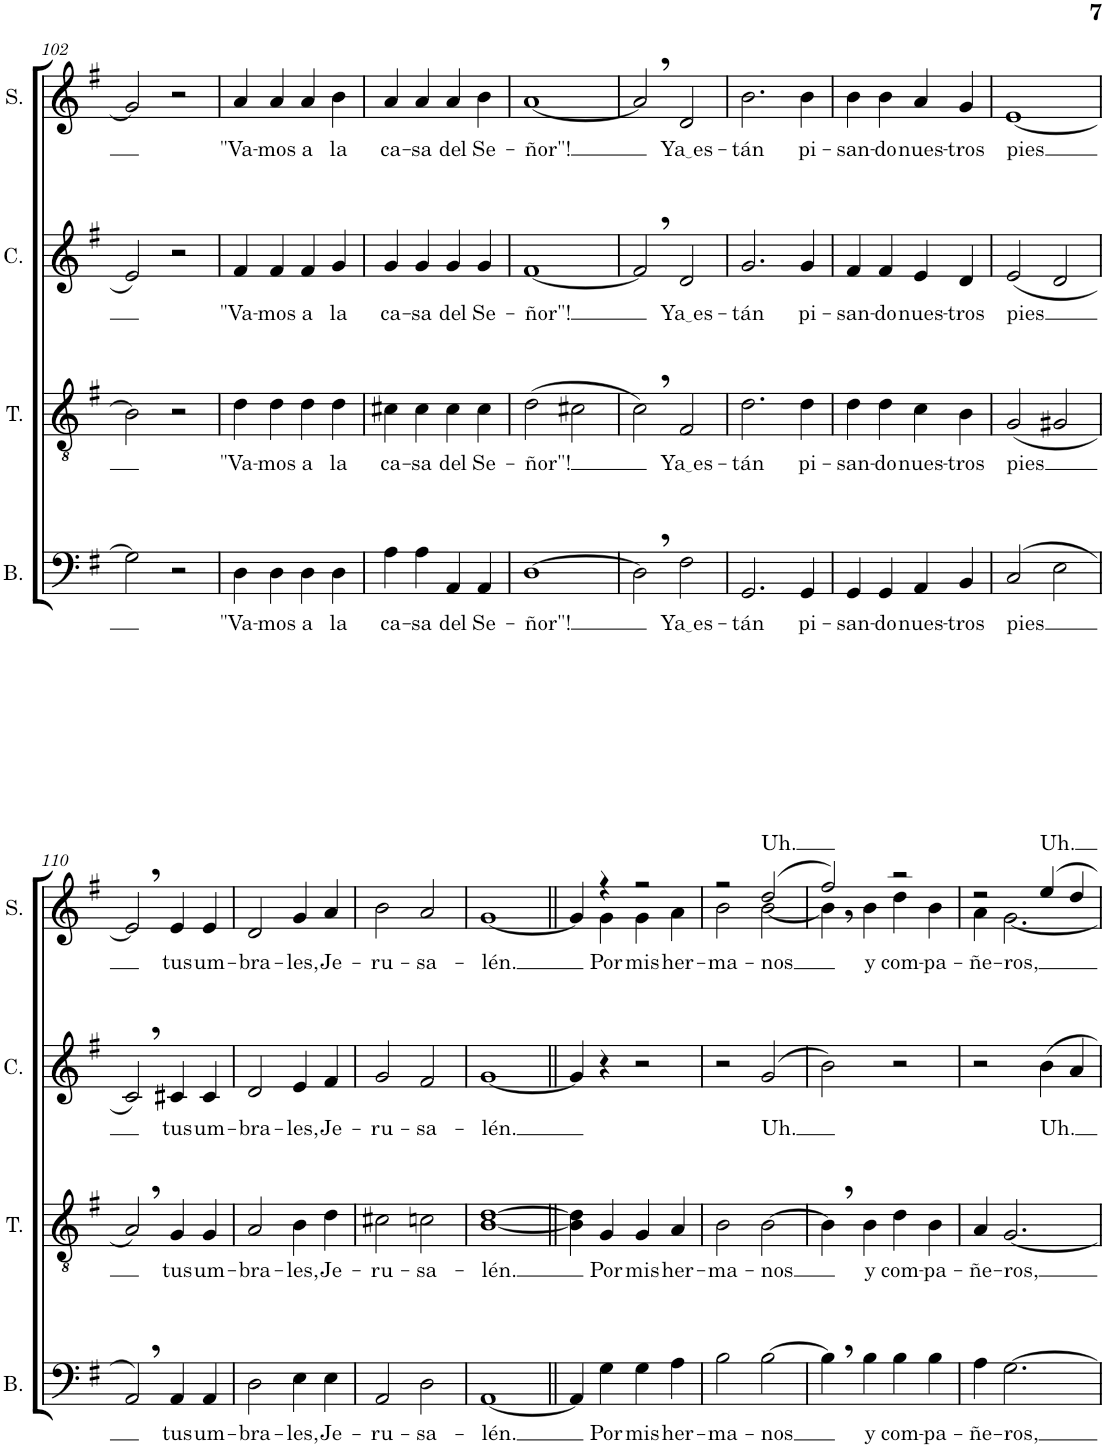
**kern	**text	**kern	**text	**kern	**text	**kern	**text	**harte
*part4	*part4	*part3	*part3	*part2	*part2	*part1	*part1	*part1
*staff4	*staff4	*staff3	*staff3	*staff2	*staff2	*staff1	*staff1	*
*I"Bajo	*	*I"Tenor	*	*I"Contralto	*	*I"Soprano	*	*
*I'B.	*	*I'T.	*	*I'C.	*	*I'S.	*	*
!!LO:PB:g=z
*clefF4	*	*clefGv2	*	*clefG2	*	*clefG2	*	*
*k[f#]	*	*k[f#]	*	*k[f#]	*	*k[f#]	*	*
*M2/2	*	*M2/2	*	*M2/2	*	*M2/2	*	*
*met(c|)	*	*met(c|)	*	*met(c|)	*	*met(c|)	*	*
=102	=102	=102	=102	=102	=102	=102	=102	=102
!	!	!	!	!	!	!	!	!LO:H:kt=m
2G\]	.	2B\]	.	2e/	.	2g/]	.	E:min
!	!	!	!	!	!	!	!	!LO:H:kt=7
2r	.	2r	.	2r	.	2r	.	A:7
=103	=103	=103	=103	=103	=103	=103	=103	=103
!	!LO:LY:b	!	!LO:LY:b	!	!LO:LY:b	!	!LO:LY:b	!
4D\	"Va-	4d\	"Va-	4f#/	"Va-	4a/	"Va-	D:maj
!	!LO:LY:b	!	!LO:LY:b	!	!LO:LY:b	!	!LO:LY:b	!
4D\	-mos	4d\	-mos	4f#/	-mos	4a/	-mos	.
!	!LO:LY:b	!	!LO:LY:b	!	!LO:LY:b	!	!LO:LY:b	!
4D\	a	4d\	a	4f#/	a	4a/	a	.
!	!LO:LY:b	!	!LO:LY:b	!	!LO:LY:b	!	!LO:LY:b	!
4D\	la	4d\	la	4g/	la	4b\	la	.
=104	=104	=104	=104	=104	=104	=104	=104	=104
!	!LO:LY:b	!	!LO:LY:b	!	!LO:LY:b	!	!LO:LY:b	!LO:H:kt=7
4A\	ca-	4c#X\	ca-	4g/	ca-	4a/	ca-	A:7
!	!LO:LY:b	!	!LO:LY:b	!	!LO:LY:b	!	!LO:LY:b	!
4A\	-sa	4c#\	-sa	4g/	-sa	4a/	-sa	.
!	!LO:LY:b	!	!LO:LY:b	!	!LO:LY:b	!	!LO:LY:b	!
4AA/	del	4c#\	del	4g/	del	4a/	del	.
!	!LO:LY:b	!	!LO:LY:b	!	!LO:LY:b	!	!LO:LY:b	!
4AA/	Se-	4c#\	Se-	4g/	Se-	4b\	Se-	.
=105	=105	=105	=105	=105	=105	=105	=105	=105
!	!LO:LY:b	!	!LO:LY:b	!	!LO:LY:b	!	!LO:LY:b	!
[1D	-ñor"!	(2d\	-ñor"!	[1f#	-ñor"!	[1a	-ñor"!	D:maj
.	.	2c#X\	.	.	.	.	.	.
=106	=106	=106	=106	=106	=106	=106	=106	=106
!	!	!	!	!	!	!	!	!LO:H:kt=7
2D,\]	.	2c,\)	.	2f#,/]	.	2a,/]	.	D:7
!	!LO:LY:b	!	!LO:LY:b	!	!LO:LY:b	!	!LO:LY:b	!
2F#\	Ya es	2F#/	Ya es	2d/	Ya es	2d/	Ya es	.
=107	=107	=107	=107	=107	=107	=107	=107	=107
!	!LO:LY:b	!	!LO:LY:b	!	!LO:LY:b	!	!LO:LY:b	!LO:H:kt=7
2.GG/	-tán	2.d\	-tán	2.g/	-tán	2.b\	-tán	G:7
!	!LO:LY:b	!	!LO:LY:b	!	!LO:LY:b	!	!LO:LY:b	!
4GG/	pi-	4d\	pi-	4g/	pi-	4b\	pi-	.
=108	=108	=108	=108	=108	=108	=108	=108	=108
!	!LO:LY:b	!	!LO:LY:b	!	!LO:LY:b	!	!LO:LY:b	!
4GG/	-san-	4d\	-san-	4f#/	-san-	4b\	-san-	.
!	!LO:LY:b	!	!LO:LY:b	!	!LO:LY:b	!	!LO:LY:b	!
4GG/	-do	4d\	-do	4f#/	-do	4b\	-do	.
!	!LO:LY:b	!	!LO:LY:b	!	!LO:LY:b	!	!LO:LY:b	!
4AA/	nues-	4c\	nues-	4e/	nues-	4a/	nues-	.
!	!LO:LY:b	!	!LO:LY:b	!	!LO:LY:b	!	!LO:LY:b	!
4BB/	-tros	4B\	-tros	4d/	-tros	4g/	-tros	.
=109	=109	=109	=109	=109	=109	=109	=109	=109
!	!LO:LY:b	!	!LO:LY:b	!	!LO:LY:b	!	!LO:LY:b	!
*	*	*	*	*	*	*^	*	*
(2C/	pies	(2G/	pies	(2e/	pies	[1e	2ryy	pies	C:maj
!	!	!	!	!	!	!	!	!	!LO:H:kt=7
2E\	.	2G#X/	.	2d/	.	.	2ryy	.	E:7
!!LO:LB:g=z
=110	=110	=110	=110	=110	=110	=110	=110	=110	=110
!	!	!	!	!	!	!	!	!	!LO:H:kt=m
*	*	*	*	*	*	*v	*v	*	*
2AA,/)	.	2A,/)	.	2c,/)	.	2e,/]	.	A:min
!	!LO:LY:b	!	!LO:LY:b	!	!LO:LY:b	!	!LO:LY:b	!LO:H:kt=7
4AA/	tus	4G/	tus	4c#X/	tus	4e/	tus	A:7
!	!LO:LY:b	!	!LO:LY:b	!	!LO:LY:b	!	!LO:LY:b	!
4AA/	um-	4G/	um-	4c#/	um-	4e/	um-	.
=111	=111	=111	=111	=111	=111	=111	=111	=111
!	!LO:LY:b	!	!LO:LY:b	!	!LO:LY:b	!	!LO:LY:b	!
2D\	-bra-	2A/	-bra-	2d/	-bra-	2d/	-bra-	D:maj
!	!LO:LY:b	!	!LO:LY:b	!	!LO:LY:b	!	!LO:LY:b	!LO:H:kt=m7
4E\	-les,	4B\	-les,	4e/	-les,	4g/	-les,	E:min7
!	!LO:LY:b	!	!LO:LY:b	!	!LO:LY:b	!	!LO:LY:b	!
4E\	Je-	4d\	Je-	4f#/	Je-	4a/	Je-	.
=112	=112	=112	=112	=112	=112	=112	=112	=112
!	!LO:LY:b	!	!LO:LY:b	!	!LO:LY:b	!	!LO:LY:b	!LO:H:kt=7
2AA/	-ru-	2c#X\	-ru-	2g/	-ru-	2b\	-ru-	A:7
!	!LO:LY:b	!	!LO:LY:b	!	!LO:LY:b	!	!LO:LY:b	!LO:H:kt=7
2D\	-sa-	2cn\	-sa-	2f#/	-sa-	2a/	-sa-	D:7
=113	=113	=113	=113	=113	=113	=113	=113	=113
!	!LO:LY:b	!	!LO:LY:b	!	!LO:LY:b	!	!LO:LY:b	!
[1AA	-lén.	[1B [1d	-lén.	[1g	-lén.	[1g	-lén.	G:maj
=114||	=114||	=114||	=114||	=114||	=114||	=114||	=114||	=114||
*	*	*	*	*	*	*^	*	*
4AA/]	.	4B\] 4d\]	.	4g/]	.	4g/]	4ryy	.	.
!	!LO:LY:b	!	!LO:LY:b	!	!	!	!	!LO:LY:b	!
4G\	Por	4G/	Por	4r	.	4r	4g\	Por	.
!	!LO:LY:b	!	!LO:LY:b	!	!	!	!	!LO:LY:b	!
4G\	mis	4G/	mis	2r	.	2r	4g\	mis	.
!	!LO:LY:b	!	!LO:LY:b	!	!	!	!	!LO:LY:b	!
4A\	her-	4A/	her-	.	.	.	4a\	her-	.
=115	=115	=115	=115	=115	=115	=115	=115	=115	=115
!	!LO:LY:b	!	!LO:LY:b	!	!	!	!	!LO:LY:b	!
2B\	-ma-	2B\	-ma-	2r	.	2r	2b\	-ma-	.
!	!LO:LY:b	!	!LO:LY:b	!	!LO:LY:b	!	!	!LO:LY:a	!
!	!	!	!	!	!	!	!	!LO:LY:b	!
[2B\	-nos	[2B\	-nos	(2g/	Uh.	(2dd/	[2b\	-nos	.
=116	=116	=116	=116	=116	=116	=116	=116	=116	=116
!	!	!	!	!	!	!	!	!	!LO:H:kt=m
4B,\]	.	4B,\]	.	2b\)	.	2ff#/)	4b,<\]	.	B:min
!	!LO:LY:b	!	!LO:LY:b	!	!	!	!	!LO:LY:b	!
4B\	y	4B\	y	.	.	.	4b\	y	.
!	!LO:LY:b	!	!LO:LY:b	!	!	!	!	!LO:LY:b	!
4B\	com-	4d\	com-	2r	.	2r	4dd\	com-	.
!	!LO:LY:b	!	!LO:LY:b	!	!	!	!	!LO:LY:b	!
4B\	-pa-	4B\	-pa-	.	.	.	4b\	-pa-	.
=117	=117	=117	=117	=117	=117	=117	=117	=117	=117
!	!LO:LY:b	!	!LO:LY:b	!	!	!	!	!LO:LY:b	!LO:H:kt=m
4A\	-ñe-	4A/	-ñe-	2r	.	2r	4a\	-ñe-	E:min
!	!LO:LY:b	!	!LO:LY:b	!	!	!	!	!LO:LY:b	!
[2.G\	-ros,	[2.G/	-ros,	.	.	.	[2.g\	-ros,	.
!	!	!	!	!	!LO:LY:b	!	!	!LO:LY:a	!
.	.	.	.	4b\	Uh.	4ee/	.	Uh.	.
.	.	.	.	4a/	.	4dd/	.	.	.
*	*	*	*	*	*	*v	*v	*	*
=	=	=	=	=	=	=	=	=
*-	*-	*-	*-	*-	*-	*-	*-	*-
